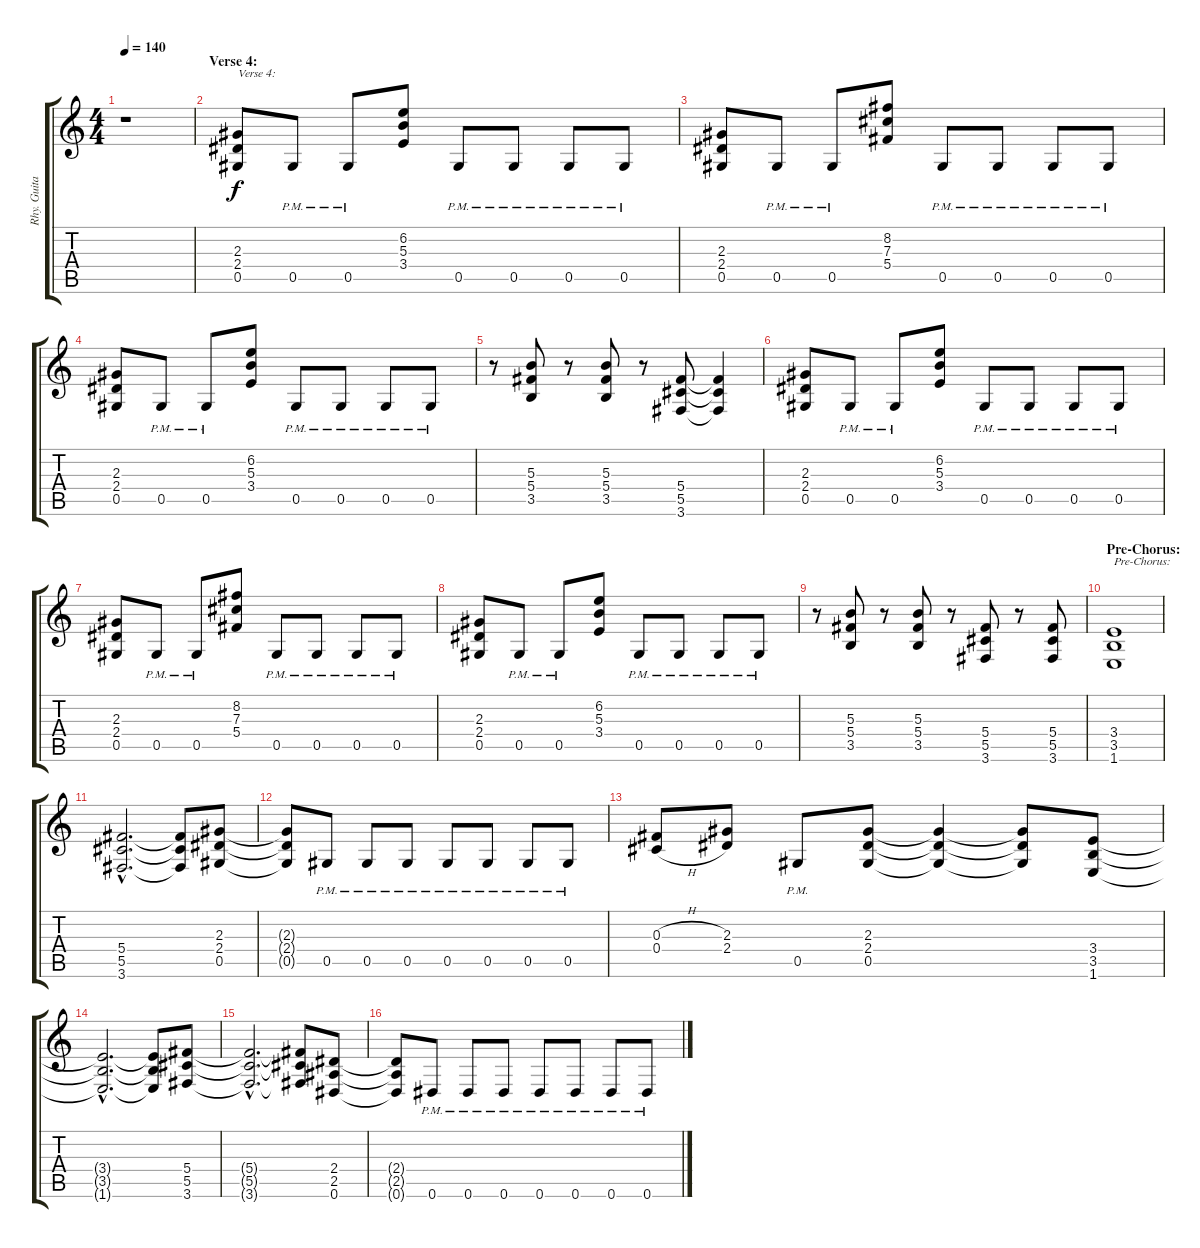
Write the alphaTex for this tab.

\track ("Rhy. Guitar II" "Rhy. Guita") {instrument distortionguitar}
\staff {score tabs}
\tuning (Eb4 Bb3 Gb3 Db3 Ab2 Eb2) {hide}
\ts (4 4)
\tempo 140
\clef g2
\ks c
r.1{dy f} |
\section ("" "Verse 4:")
(2.3 2.4 0.5).8{txt "Verse 4:" volume 12} 0.5{pm}.8 0.5{pm}.8 (6.2 5.3 3.4).8 0.5{pm}.8 0.5{pm}.8 0.5{pm}.8 0.5{pm}.8 |
(2.3 2.4 0.5).8 0.5{pm}.8 0.5{pm}.8 (8.2 7.3 5.4).8 0.5{pm}.8 0.5{pm}.8 0.5{pm}.8 0.5{pm}.8 |
(2.3 2.4 0.5).8 0.5{pm}.8 0.5{pm}.8 (6.2 5.3 3.4).8 0.5{pm}.8 0.5{pm}.8 0.5{pm}.8 0.5{pm}.8 |
r.8 (5.3 5.4 3.5).8 r.8 (5.3 5.4 3.5).8 r.8 (5.4 5.5 3.6).8 (5.4{t} 5.5{t} 3.6{t}).4 |
(2.3 2.4 0.5).8 0.5{pm}.8 0.5{pm}.8 (6.2 5.3 3.4).8 0.5{pm}.8 0.5{pm}.8 0.5{pm}.8 0.5{pm}.8 |
(2.3 2.4 0.5).8 0.5{pm}.8 0.5{pm}.8 (8.2 7.3 5.4).8 0.5{pm}.8 0.5{pm}.8 0.5{pm}.8 0.5{pm}.8 |
(2.3 2.4 0.5).8 0.5{pm}.8 0.5{pm}.8 (6.2 5.3 3.4).8 0.5{pm}.8 0.5{pm}.8 0.5{pm}.8 0.5{pm}.8 |
r.8 (5.3 5.4 3.5).8 r.8 (5.3 5.4 3.5).8 r.8 (5.4 5.5 3.6).8 r.8 (5.4 5.5 3.6).8 |
\section ("" "Pre-Chorus:")
(3.4 3.5 1.6).1{txt "Pre-Chorus:"} |
(5.4{hac} 5.5{hac} 3.6{hac}).2{d} (5.4{t} 5.5{t} 3.6{t}).8 (2.3 2.4 0.5).8 |
(2.3{t} 2.4{t} 0.5{t}).8 0.5{pm}.8 0.5{pm}.8 0.5{pm}.8 0.5{pm}.8 0.5{pm}.8 0.5{pm}.8 0.5{pm}.8 |
(0.3{h} 0.4{h}).8 (2.3 2.4).8 0.5{pm}.8 (2.3 2.4 0.5).8 (2.3{t} 2.4{t} 0.5{t}).4 (2.3{t} 2.4{t} 0.5{t}).8 (3.4 3.5 1.6).8 |
(3.4{hac t} 3.5{hac t} 1.6{hac t}).2{d} (3.4{t} 3.5{t} 1.6{t}).8 (5.4 5.5 3.6).8 |
(5.4{hac t} 5.5{hac t} 3.6{hac t}).2{d} (5.4{t} 5.5{t} 3.6{t}).8 (2.4 2.5 0.6).8 |
(2.4{t} 2.5{t} 0.6{t}).8 0.6{pm}.8 0.6{pm}.8 0.6{pm}.8 0.6{pm}.8 0.6{pm}.8 0.6{pm}.8 0.6{pm}.8
